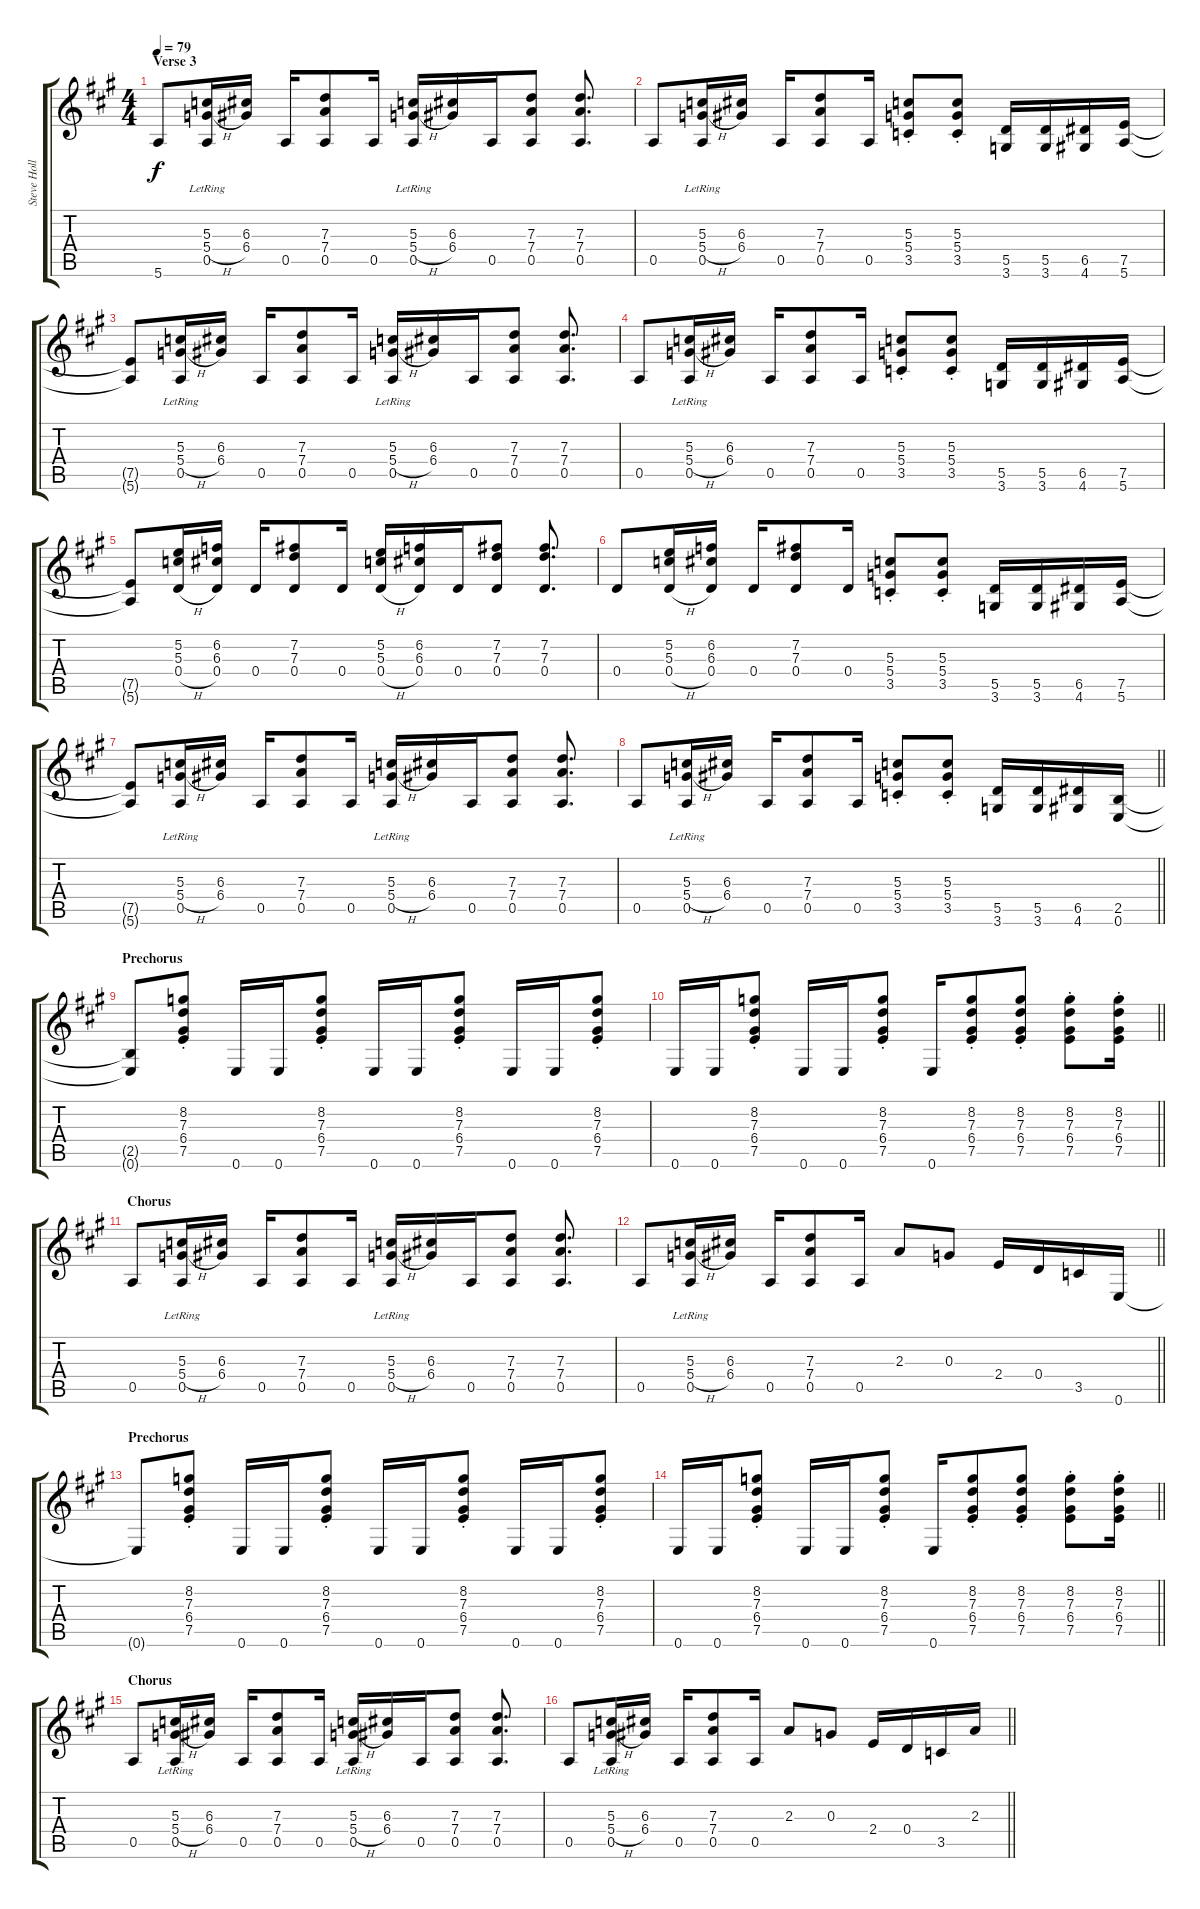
\track ("Steve Holland Guitar" "Steve Holl") {instrument overdrivenguitar}
\staff {score tabs}
\tuning (E4 B3 G3 D3 A2 E2) {hide}
\ts (4 4)
\section ("" "Verse 3")
\tempo 79
\clef g2
\ks a
5.6{t}.8{dy f} (5.3 5.4{h} 0.5{lr}).16 (6.3 6.4).16 0.5.16 (7.3 7.4 0.5).8 0.5.16 (5.3 5.4{h} 0.5{lr}).16 (6.3 6.4).16 0.5.16 (7.3 7.4 0.5).8 (7.3 7.4 0.5).8{d} |
0.5.8 (5.3 5.4{h} 0.5{lr}).16 (6.3 6.4).16 0.5.16 (7.3 7.4 0.5).8 0.5.16 (5.3 5.4{st} 3.5).8 (5.3{st} 5.4 3.5).8 (5.5 3.6).16 (5.5 3.6).16 (6.5 4.6).16 (7.5 5.6).16 |
(7.5{t} 5.6{t}).8 (5.3 5.4{h} 0.5{lr}).16 (6.3 6.4).16 0.5.16 (7.3 7.4 0.5).8 0.5.16 (5.3 5.4{h} 0.5{lr}).16 (6.3 6.4).16 0.5.16 (7.3 7.4 0.5).8 (7.3 7.4 0.5).8{d} |
0.5.8 (5.3 5.4{h} 0.5{lr}).16 (6.3 6.4).16 0.5.16 (7.3 7.4 0.5).8 0.5.16 (5.3 5.4{st} 3.5).8 (5.3{st} 5.4 3.5).8 (5.5 3.6).16 (5.5 3.6).16 (6.5 4.6).16 (7.5 5.6).16 |
(7.5{t} 5.6{t}).8 (5.2 5.3 0.4{h}).16 (6.2 6.3 0.4).16 0.4.16 (7.2 7.3 0.4).8 0.4.16 (5.2 5.3 0.4{h}).16 (6.2 6.3 0.4).16 0.4.16 (7.2 7.3 0.4).8 (7.2 7.3 0.4).8{d} |
0.4.8 (5.2 5.3 0.4{h}).16 (6.2 6.3 0.4).16 0.4.16 (7.2 7.3 0.4).8 0.4.16 (5.3 5.4{st} 3.5).8 (5.3{st} 5.4 3.5).8 (5.5 3.6).16 (5.5 3.6).16 (6.5 4.6).16 (7.5 5.6).16 |
(7.5{t} 5.6{t}).8 (5.3 5.4{h} 0.5{lr}).16 (6.3 6.4).16 0.5.16 (7.3 7.4 0.5).8 0.5.16 (5.3 5.4{h} 0.5{lr}).16 (6.3 6.4).16 0.5.16 (7.3 7.4 0.5).8 (7.3 7.4 0.5).8{d} |
\barLineRight lightlight
0.5.8 (5.3 5.4{h} 0.5{lr}).16 (6.3 6.4).16 0.5.16 (7.3 7.4 0.5).8 0.5.16 (5.3 5.4{st} 3.5).8 (5.3{st} 5.4 3.5).8 (5.5 3.6).16 (5.5 3.6).16 (6.5 4.6).16 (2.5 0.6).16 |
\section ("" "Prechorus")
(2.5{t} 0.6{t}).8 (8.2{st} 7.3 6.4 7.5).8 0.6.16 0.6.16 (8.2 7.3 6.4 7.5{st}).8 0.6.16 0.6.16 (8.2 7.3 6.4 7.5{st}).8 0.6.16 0.6.16 (8.2 7.3 6.4 7.5{st}).8 |
\barLineRight lightlight
0.6.16 0.6.16 (8.2 7.3 6.4 7.5{st}).8 0.6.16 0.6.16 (8.2 7.3 6.4 7.5{st}).8 0.6.16 (8.2 7.3 6.4 7.5{st}).8 (8.2 7.3 6.4 7.5{st}).8 (8.2 7.3 6.4 7.5{st}).8 (8.2 7.3 6.4 7.5{st}).16 |
\section ("" "Chorus")
0.5.8 (5.3 5.4{h} 0.5{lr}).16 (6.3 6.4).16 0.5.16 (7.3 7.4 0.5).8 0.5.16 (5.3 5.4{h} 0.5{lr}).16 (6.3 6.4).16 0.5.16 (7.3 7.4 0.5).8 (7.3 7.4 0.5).8{d} |
\barLineRight lightlight
0.5.8 (5.3 5.4{h} 0.5{lr}).16 (6.3 6.4).16 0.5.16 (7.3 7.4 0.5).8 0.5.16 2.3.8 0.3.8 2.4.16 0.4.16 3.5.16 0.6.16 |
\section ("" "Prechorus")
0.6{t}.8 (8.2{st} 7.3 6.4 7.5).8 0.6.16 0.6.16 (8.2 7.3 6.4 7.5{st}).8 0.6.16 0.6.16 (8.2 7.3 6.4 7.5{st}).8 0.6.16 0.6.16 (8.2 7.3 6.4 7.5{st}).8 |
\barLineRight lightlight
0.6.16 0.6.16 (8.2 7.3 6.4 7.5{st}).8 0.6.16 0.6.16 (8.2 7.3 6.4 7.5{st}).8 0.6.16 (8.2 7.3 6.4 7.5{st}).8 (8.2 7.3 6.4 7.5{st}).8 (8.2 7.3 6.4 7.5{st}).8 (8.2 7.3 6.4 7.5{st}).16 |
\section ("" "Chorus")
0.5.8 (5.3 5.4{h} 0.5{lr}).16 (6.3 6.4).16 0.5.16 (7.3 7.4 0.5).8 0.5.16 (5.3 5.4{h} 0.5{lr}).16 (6.3 6.4).16 0.5.16 (7.3 7.4 0.5).8 (7.3 7.4 0.5).8{d} |
\barLineRight lightlight
0.5.8 (5.3 5.4{h} 0.5{lr}).16 (6.3 6.4).16 0.5.16 (7.3 7.4 0.5).8 0.5.16 2.3.8 0.3.8 2.4.16 0.4.16 3.5.16 2.3.16
